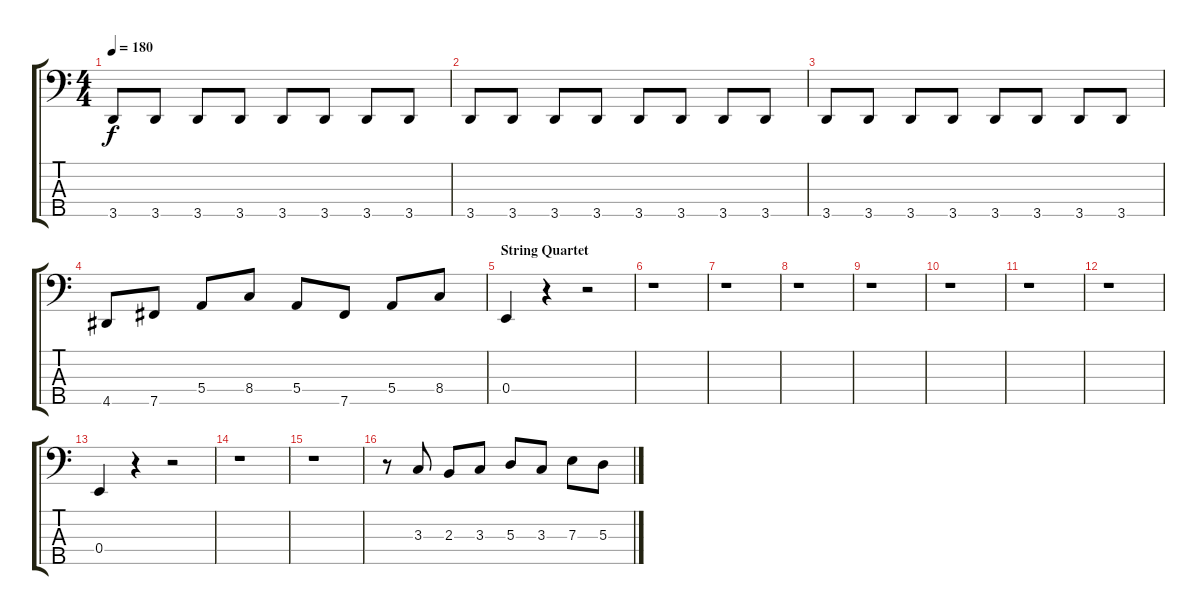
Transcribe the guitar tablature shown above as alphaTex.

\track "" {instrument electricbassfinger}
\staff {score tabs}
\tuning (G2 D2 A1 E1 B0) {hide}
\ts (4 4)
\tempo 180
\clef f4
\ks c
3.5.8{dy f} 3.5.8 3.5.8 3.5.8 3.5.8 3.5.8 3.5.8 3.5.8 |
3.5.8 3.5.8 3.5.8 3.5.8 3.5.8 3.5.8 3.5.8 3.5.8 |
3.5.8 3.5.8 3.5.8 3.5.8 3.5.8 3.5.8 3.5.8 3.5.8 |
4.5.8 7.5.8 5.4.8 8.4.8 5.4.8 7.5.8 5.4.8 8.4.8 |
\section ("" "String Quartet")
0.4.4 r.4 r.2 |
r.1 |
r.1 |
r.1 |
r.1 |
r.1 |
r.1 |
r.1 |
0.4.4 r.4 r.2 |
r.1 |
r.1 |
r.8 3.3.8 2.3.8 3.3.8 5.3.8 3.3.8 7.3.8 5.3.8
